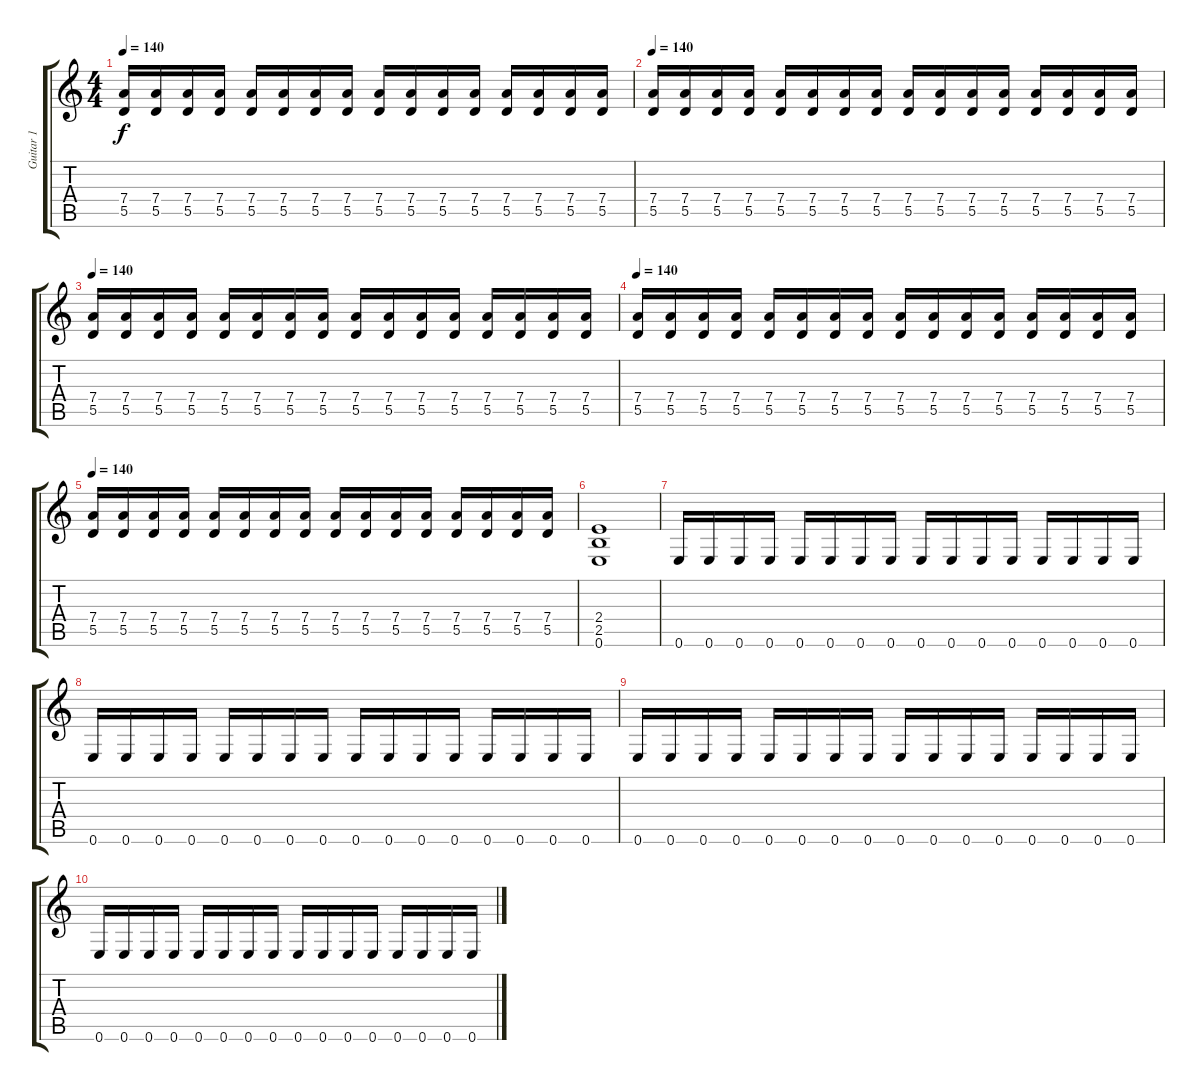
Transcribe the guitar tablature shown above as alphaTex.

\track ("Guitar 1" "Guitar 1") {instrument overdrivenguitar}
\staff {score tabs}
\tuning (E4 B3 G3 D3 A2 E2) {hide}
\ts (4 4)
\tempo 140
\clef g2
\ks c
(7.4 5.5).16{dy f} (7.4 5.5).16 (7.4 5.5).16 (7.4 5.5).16 (7.4 5.5).16 (7.4 5.5).16 (7.4 5.5).16 (7.4 5.5).16 (7.4 5.5).16 (7.4 5.5).16 (7.4 5.5).16 (7.4 5.5).16 (7.4 5.5).16 (7.4 5.5).16 (7.4 5.5).16 (7.4 5.5).16 |
\tempo 140
(7.4 5.5).16 (7.4 5.5).16 (7.4 5.5).16 (7.4 5.5).16 (7.4 5.5).16 (7.4 5.5).16 (7.4 5.5).16 (7.4 5.5).16 (7.4 5.5).16 (7.4 5.5).16 (7.4 5.5).16 (7.4 5.5).16 (7.4 5.5).16 (7.4 5.5).16 (7.4 5.5).16 (7.4 5.5).16 |
\tempo 140
(7.4 5.5).16 (7.4 5.5).16 (7.4 5.5).16 (7.4 5.5).16 (7.4 5.5).16 (7.4 5.5).16 (7.4 5.5).16 (7.4 5.5).16 (7.4 5.5).16 (7.4 5.5).16 (7.4 5.5).16 (7.4 5.5).16 (7.4 5.5).16 (7.4 5.5).16 (7.4 5.5).16 (7.4 5.5).16 |
\tempo 140
(7.4 5.5).16 (7.4 5.5).16 (7.4 5.5).16 (7.4 5.5).16 (7.4 5.5).16 (7.4 5.5).16 (7.4 5.5).16 (7.4 5.5).16 (7.4 5.5).16 (7.4 5.5).16 (7.4 5.5).16 (7.4 5.5).16 (7.4 5.5).16 (7.4 5.5).16 (7.4 5.5).16 (7.4 5.5).16 |
\tempo 140
(7.4 5.5).16 (7.4 5.5).16 (7.4 5.5).16 (7.4 5.5).16 (7.4 5.5).16 (7.4 5.5).16 (7.4 5.5).16 (7.4 5.5).16 (7.4 5.5).16 (7.4 5.5).16 (7.4 5.5).16 (7.4 5.5).16 (7.4 5.5).16 (7.4 5.5).16 (7.4 5.5).16 (7.4 5.5).16 |
(2.4 2.5 0.6).1 |
0.6.16 0.6.16 0.6.16 0.6.16 0.6.16 0.6.16 0.6.16 0.6.16 0.6.16 0.6.16 0.6.16 0.6.16 0.6.16 0.6.16 0.6.16 0.6.16 |
0.6.16 0.6.16 0.6.16 0.6.16 0.6.16 0.6.16 0.6.16 0.6.16 0.6.16 0.6.16 0.6.16 0.6.16 0.6.16 0.6.16 0.6.16 0.6.16 |
0.6.16 0.6.16 0.6.16 0.6.16 0.6.16 0.6.16 0.6.16 0.6.16 0.6.16 0.6.16 0.6.16 0.6.16 0.6.16 0.6.16 0.6.16 0.6.16 |
0.6.16 0.6.16 0.6.16 0.6.16 0.6.16 0.6.16 0.6.16 0.6.16 0.6.16 0.6.16 0.6.16 0.6.16 0.6.16 0.6.16 0.6.16 0.6.16
